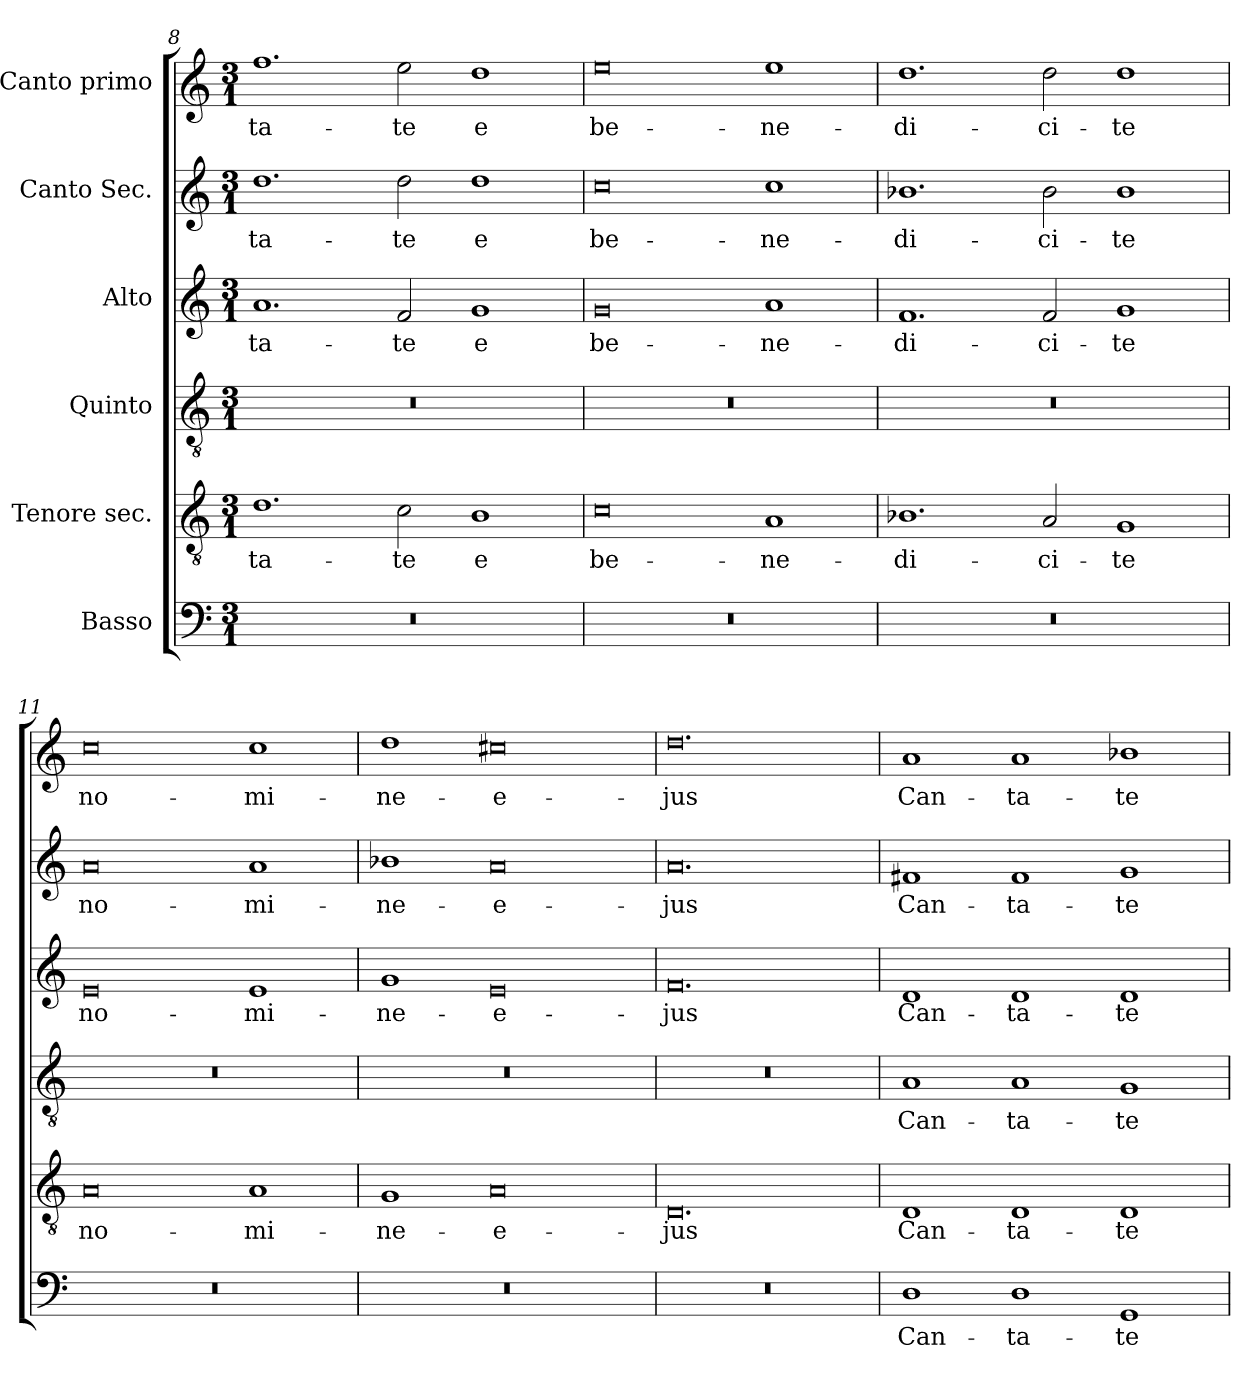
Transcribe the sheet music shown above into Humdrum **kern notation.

**kern	**text	**kern	**text	**kern	**text	**kern	**text	**kern	**text	**kern	**text
*part6	*part6	*part5	*part5	*part4	*part4	*part3	*part3	*part2	*part2	*part1	*part1
*staff6	*staff6	*staff5	*staff5	*staff4	*staff4	*staff3	*staff3	*staff2	*staff2	*staff1	*staff1
*I"Basso	*	*I"Tenore sec.	*	*I"Quinto	*	*I"Alto	*	*I"Canto Sec.	*	*I"Canto primo	*
*clefF4	*	*clefGv2	*	*clefGv2	*	*clefG2	*	*clefG2	*	*clefG2	*
*k[]	*	*k[]	*	*k[]	*	*k[]	*	*k[]	*	*k[]	*
*C:	*	*C:	*	*C:	*	*C:	*	*C:	*	*C:	*
*M3/1	*	*M3/1	*	*M3/1	*	*M3/1	*	*M3/1	*	*M3/1	*
=8	=8	=8	=8	=8	=8	=8	=8	=8	=8	=8	=8
!	!	!	!LO:LY:b	!	!	!	!LO:LY:b	!	!LO:LY:b	!	!LO:LY:b
0.r	.	1.d	-ta-	0.r	.	1.a	-ta-	1.dd	-ta-	1.ff	-ta-
!	!	!	!LO:LY:b	!	!	!	!LO:LY:b	!	!LO:LY:b	!	!LO:LY:b
.	.	2c\	-te	.	.	2f/	-te	2dd\	-te	2ee\	-te
!	!	!	!LO:LY:b	!	!	!	!LO:LY:b	!	!LO:LY:b	!	!LO:LY:b
.	.	1B	e	.	.	1g	e	1dd	e	1dd	e
=9	=9	=9	=9	=9	=9	=9	=9	=9	=9	=9	=9
!	!	!	!LO:LY:b	!	!	!	!LO:LY:b	!	!LO:LY:b	!	!LO:LY:b
0.r	.	0c	be-	0.r	.	0g	be-	0cc	be-	0ee	be-
!	!	!	!LO:LY:b	!	!	!	!LO:LY:b	!	!LO:LY:b	!	!LO:LY:b
.	.	1A	-ne-	.	.	1a	-ne-	1cc	-ne-	1ee	-ne-
=10	=10	=10	=10	=10	=10	=10	=10	=10	=10	=10	=10
!	!	!	!LO:LY:b	!	!	!	!LO:LY:b	!	!LO:LY:b	!	!LO:LY:b
0.r	.	1.B-X	-di-	0.r	.	1.f	-di-	1.b-X	-di-	1.dd	-di-
!	!	!	!LO:LY:b	!	!	!	!LO:LY:b	!	!LO:LY:b	!	!LO:LY:b
.	.	2A/	-ci-	.	.	2f/	-ci-	2b-\	-ci-	2dd\	-ci-
!	!	!	!LO:LY:b	!	!	!	!LO:LY:b	!	!LO:LY:b	!	!LO:LY:b
.	.	1G	-te	.	.	1g	-te	1b-	-te	1dd	-te
=11	=11	=11	=11	=11	=11	=11	=11	=11	=11	=11	=11
!	!	!	!LO:LY:b	!	!	!	!LO:LY:b	!	!LO:LY:b	!	!LO:LY:b
0.r	.	0A	no-	0.r	.	0e	no-	0a	no-	0cc	no-
!	!	!	!LO:LY:b	!	!	!	!LO:LY:b	!	!LO:LY:b	!	!LO:LY:b
.	.	1A	-mi-	.	.	1e	-mi-	1a	-mi-	1cc	-mi-
=12	=12	=12	=12	=12	=12	=12	=12	=12	=12	=12	=12
!	!	!	!LO:LY:b	!	!	!	!LO:LY:b	!	!LO:LY:b	!	!LO:LY:b
0.r	.	1G	-ne-	0.r	.	1g	-ne-	1b-X	-ne-	1dd	-ne-
!	!	!	!LO:LY:b	!	!	!	!LO:LY:b	!	!LO:LY:b	!	!LO:LY:b
.	.	0A	-e-	.	.	0e	-e-	0a	-e-	0cc#X	-e-
=13	=13	=13	=13	=13	=13	=13	=13	=13	=13	=13	=13
!	!	!	!LO:LY:b	!	!	!	!LO:LY:b	!	!LO:LY:b	!	!LO:LY:b
0.r	.	0.D	-jus	0.r	.	0.f	-jus	0.a	-jus	0.dd	-jus
!!LO:PB:g=z
=14	=14	=14	=14	=14	=14	=14	=14	=14	=14	=14	=14
!	!LO:LY:b	!	!LO:LY:b	!	!LO:LY:b	!	!LO:LY:b	!	!LO:LY:b	!	!LO:LY:b
1D	Can-	1D	Can-	1A	Can-	1d	Can-	1f#X	Can-	1a	Can-
!	!LO:LY:b	!	!LO:LY:b	!	!LO:LY:b	!	!LO:LY:b	!	!LO:LY:b	!	!LO:LY:b
1D	-ta-	1D	-ta-	1A	-ta-	1d	-ta-	1f#	-ta-	1a	-ta-
!	!LO:LY:b	!	!LO:LY:b	!	!LO:LY:b	!	!LO:LY:b	!	!LO:LY:b	!	!LO:LY:b
1GG	-te	1D	-te	1G	-te	1d	-te	1g	-te	1b-X	-te
=	=	=	=	=	=	=	=	=	=	=	=
*-	*-	*-	*-	*-	*-	*-	*-	*-	*-	*-	*-
